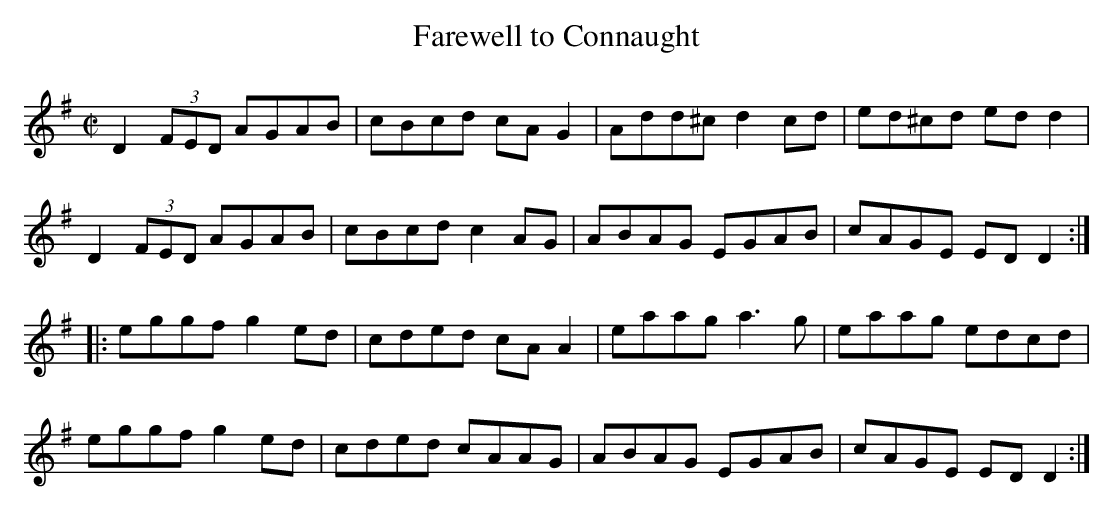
X:1
T:Farewell to Connaught
M:C|
K:Dmix
D2 (3FED AGAB|cBcd cAG2|Add^c d2cd|ed^cd edd2|
D2 (3FED AGAB|cBcd c2AG|ABAG EGAB|cAGE EDD2:|
|:eggf g2ed|cded cAA2|eaag a3g|eaag edcd|
eggf g2ed|cded cAAG|ABAG EGAB|cAGE EDD2:|
